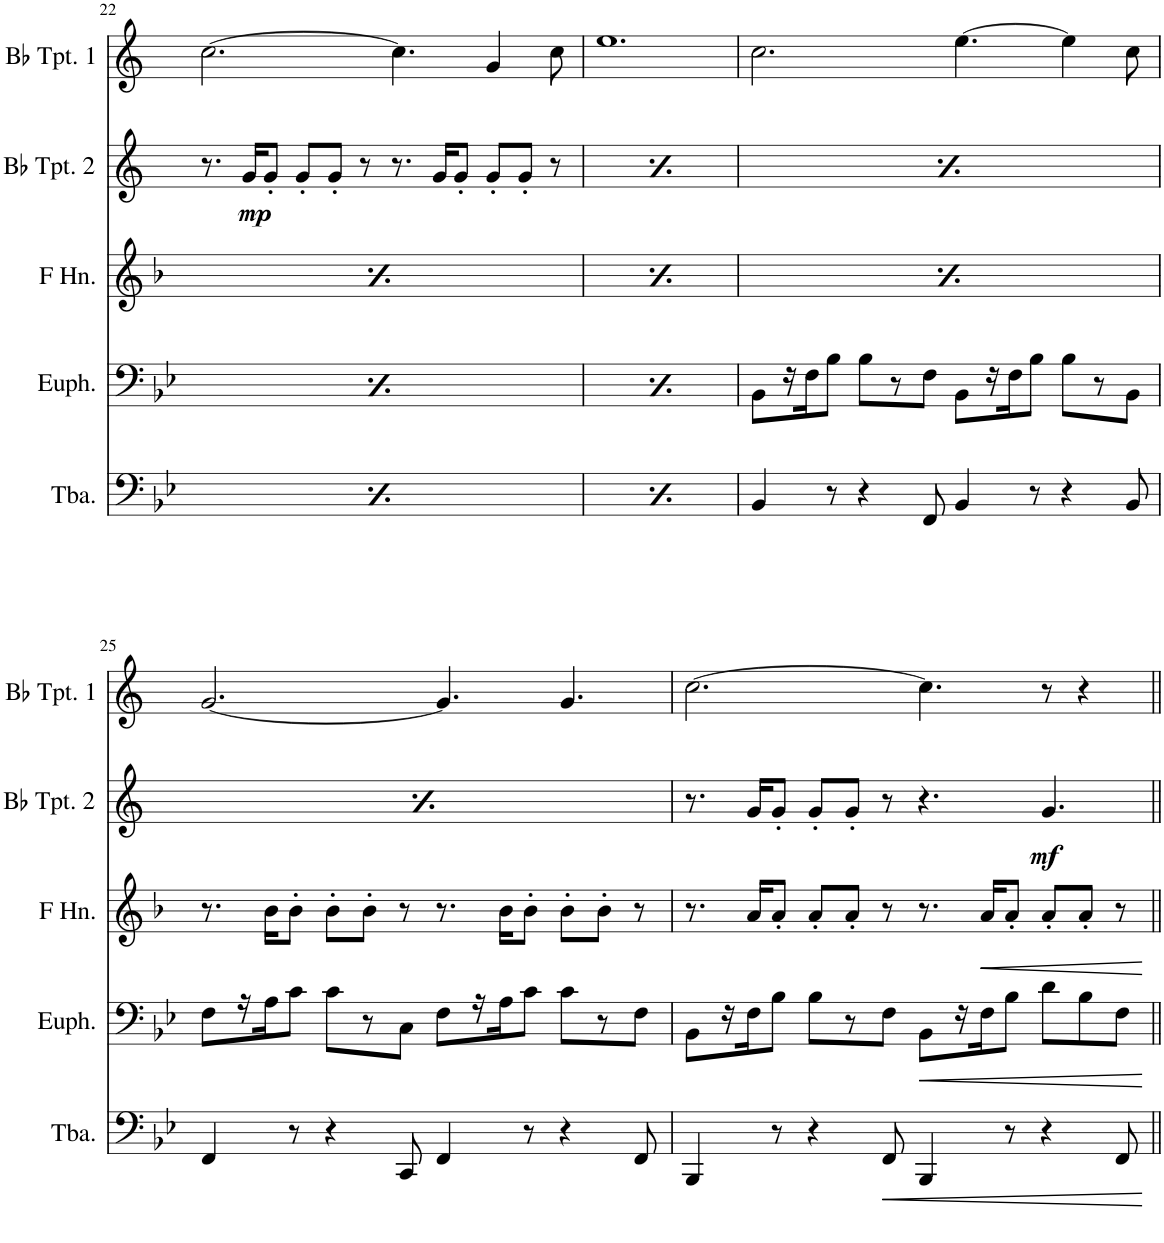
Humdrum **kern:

**kern	**kern	**dynam	**kern	**dynam	**kern	**dynam	**kern
*part5	*part4	*part4	*part3	*part3	*part2	*part2	*part1
*staff5	*staff4	*staff4	*staff3	*staff3	*staff2	*staff2	*staff1
*I"Tuba	*I"Euphonium	*	*I"Horn in F	*	*I"Bb Trumpet 2	*	*I"Bb Trumpet 1
*I'Tba.	*I'Euph.	*	*	*	*I'Bb Tpt. 2	*	*I'Bb Tpt. 1
!!LO:PB:g=z
*clefF4	*clefF4	*	*clefG2	*	*clefG2	*	*clefG2
*	*	*	*Trd4c7	*	*Trd1c2	*	*Trd1c2
*k[b-e-]	*k[b-e-]	*	*k[b-]	*	*k[]	*	*k[]
*M12/8	*M12/8	*	*M12/8	*	*M12/8	*	*M12/8
=22	=22	=22	=22	=22	=22	=22	=22
!	!	!LO:HP:b	!	!	!	!	!
4BB-/	8BB-\L	>	8.r	.	8.r	.	[2.cc\
.	16r	.	.	.	.	.	.
!	!	!	!	!	!	!LO:DY:b	!
.	16F\J	.	16a/KL	.	16g/KL	mp	.
8r	8B-\J	.	8a'/J	.	8g'/J	.	.
4r	8B-\L	.	8a'/L	.	8g'/L	.	.
.	8r	.	8a'/J	.	8g'/J	.	.
8FF/	8F\J	.	8r	.	8r	.	.
4BB-/	8BB-\L	.	8.r	.	8.r	.	4.cc\]
.	16r	.	.	.	.	.	.
.	16F\J	.	16a/KL	.	16g/KL	.	.
8r	8B-\J	.	8a'/J	.	8g'/J	.	.
4r	8B-\L	.	8a'/L	.	8g'/L	.	4g/
.	8r	.	8a'/J	.	8g'/J	.	.
8FF/	8F\J	.	8r	.	8r	.	8cc\
=23	=23	=23	=23	=23	=23	=23	=23
4BB-/	8BB-\L	.	8.r	.	8.r	.	1.ee
.	16r	.	.	.	.	.	.
!	!	!	!	!	!	!LO:DY:b	!
.	16F\J	.	16a/KL	.	16g/KL	mp	.
8r	8B-\J	.	8a'/J	.	8g'/J	.	.
4r	8B-\L	.	8a'/L	.	8g'/L	.	.
.	8r	.	8a'/J	.	8g'/J	.	.
8FF/	8F\J	.	8r	.	8r	.	.
4BB-/	8BB-\L	.	8.r	.	8.r	.	.
.	16r	.	.	.	.	.	.
.	16F\J	.	16a/KL	.	16g/KL	.	.
8r	8B-\J	.	8a'/J	.	8g'/J	.	.
4r	8B-\L	.	8a'/L	.	8g'/L	.	.
.	8r	.	8a'/J	.	8g'/J	.	.
8FF/	8F\J	.	8r	.	8r	.	.
=24	=24	=24	=24	=24	=24	=24	=24
4BB-/	8BB-\L	.	8.r	.	8.r	.	2.cc\
.	16r	.	.	.	.	.	.
!	!	!	!	!	!	!LO:DY:b	!
.	16F\J	.	16a/KL	.	16g/KL	mp	.
8r	8B-\J	.	8a'/J	.	8g'/J	.	.
4r	8B-\L	.	8a'/L	.	8g'/L	.	.
.	8r	.	8a'/J	.	8g'/J	.	.
8FF/	8F\J	.	8r	.	8r	.	.
4BB-/	8BB-\L	.	8.r	.	8.r	.	[4.ee\
.	16r	.	.	.	.	.	.
.	16F\J	.	16a/KL	.	16g/KL	.	.
8r	8B-\J	.	8a'/J	.	8g'/J	.	.
4r	8B-\L	.	8a'/L	.	8g'/L	.	4ee\]
.	8r	.	8a'/J	.	8g'/J	.	.
8BB-/	8BB-\J	.	8r	.	8r	.	8cc\
!!LO:LB:g=z
=25	=25	=25	=25	=25	=25	=25	=25
4FF/	8F\L	.	8.r	.	8.r	.	[2.g/
.	16r	.	.	.	.	.	.
!	!	!	!	!	!	!LO:DY:b	!
.	16A\J	.	16b-\KL	.	16g/KL	mp	.
8r	8c\J	.	8b-'\J	.	8g'/J	.	.
4r	8c\L	.	8b-'\L	.	8g'/L	.	.
.	8r	.	8b-'\J	.	8g'/J	.	.
8CC/	8C\J	.	8r	.	8r	.	.
4FF/	8F\L	.	8.r	.	8.r	.	4.g/]
.	16r	.	.	.	.	.	.
.	16A\J	.	16b-\KL	.	16g/KL	.	.
8r	8c\J	.	8b-'\J	.	8g'/J	.	.
4r	8c\L	.	8b-'\L	.	8g'/L	.	4.g/
.	8r	.	8b-'\J	.	8g'/J	.	.
8FF/	8F\J	.	8r	.	8r	.	.
=26	=26	=26	=26	=26	=26	=26	=26
4BBB-/	8BB-\L	.	8.r	.	8.r	.	[2.cc\
.	16r	.	.	.	.	.	.
.	16F\J	.	16a/KL	.	16g/KL	.	.
8r	8B-\J	.	8a'/J	.	8g'/J	.	.
4r	8B-\L	.	8a'/L	.	8g'/L	.	.
.	8r	.	8a'/J	.	8g'/J	.	.
8FF/	8F\J	.	8r	.	8r	.	.
4BBB-/	8BB-\L	.	8.r	.	4.r	.	4.cc\]
.	16r	.	.	.	.	.	.
!	!	!	!	!LO:HP:b	!	!	!
.	16F\J	.	16a/KL	<	.	.	.
8r	8B-\J	.	8a'/J	.	.	.	.
!	!	!	!	!	!	!LO:DY:b	!
4r	8d\L	.	8a'/L	.	4.g/	mf	8r
.	8B-\	.	8a'/J	.	.	.	4r
8FF/	8F\J	.	8r	.	.	.	.
.	.	]	.	[	.	.	.
=||	=||	=||	=||	=||	=||	=||	=||
*-	*-	*-	*-	*-	*-	*-	*-
